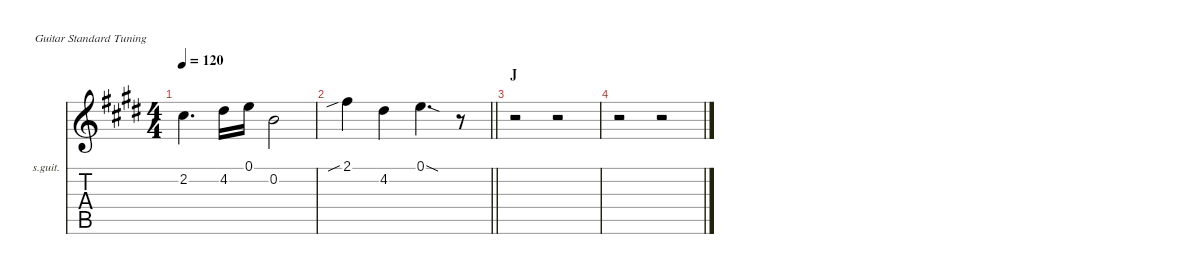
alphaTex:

\hideDynamics
\bracketExtendMode nobrackets
\firstSystemTrackNameOrientation horizontal
\otherSystemsTrackNameOrientation horizontal
\track ("w/Oc and Del" "s.guit.") {instrument acousticguitarsteel}
\staff {score tabs}
\tuning (E4 B3 G3 D3 A2 E2)
\ts (4 4)
\tempo 120
\clef g2
\ks e
2.2{acc #}.4{d dy f} 4.2{acc #}.16 0.1{acc forcenatural}.16 0.2{acc forcenatural}.2 |
\barLineRight lightlight
2.1{sib acc #}.4 4.2{acc #}.4 0.1{sod acc forcenatural}.4{d} r.8 |
\section ("" "J")
r.2 r.2 |
r.2 r.2
